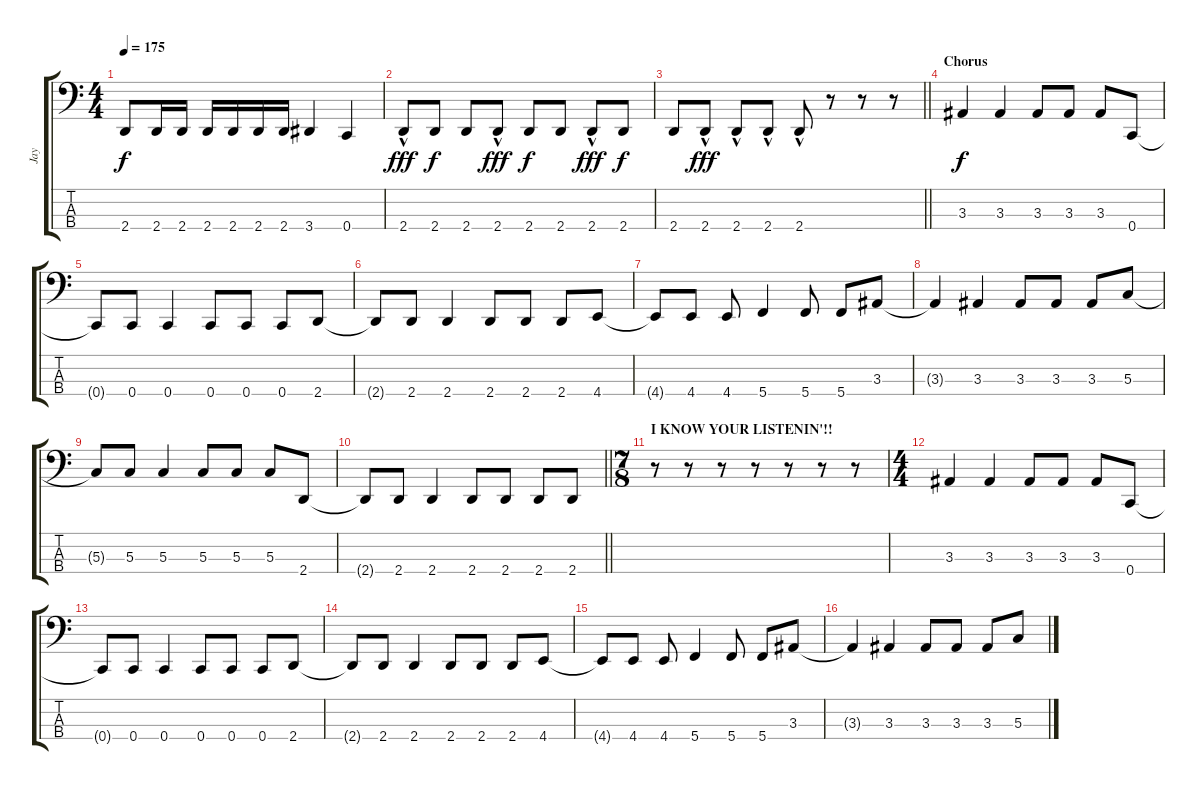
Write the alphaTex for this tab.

\track ("Jay" "Jay") {instrument electricbasspick}
\staff {score tabs}
\tuning (F2 C2 G1 C1) {hide}
\ts (4 4)
\tempo 175
\clef f4
\ks c
2.4{t}.8{dy f} 2.4.16 2.4.16 2.4.16 2.4.16 2.4.16 2.4.16 3.4.4 0.4.4 |
2.4{hac}.8{dy fff} 2.4.8{dy f} 2.4.8 2.4{hac}.8{dy fff} 2.4.8{dy f} 2.4.8 2.4{hac}.8{dy fff} 2.4.8{dy f} |
\barLineRight lightlight
2.4.8 2.4{hac}.8{dy fff} 2.4{hac}.8 2.4{hac}.8 2.4{hac}.8 r.8 r.8 r.8 |
\section ("" "Chorus")
3.3.4{dy f} 3.3.4 3.3.8 3.3.8 3.3.8 0.4.8 |
0.4{t}.8 0.4.8 0.4.4 0.4.8 0.4.8 0.4.8 2.4.8 |
2.4{t}.8 2.4.8 2.4.4 2.4.8 2.4.8 2.4.8 4.4.8 |
4.4{t}.8 4.4.8 4.4.8 5.4.4 5.4.8 5.4.8 3.3.8 |
3.3{t}.4 3.3.4 3.3.8 3.3.8 3.3.8 5.3.8 |
5.3{t}.8 5.3.8 5.3.4 5.3.8 5.3.8 5.3.8 2.4.8 |
\barLineRight lightlight
2.4{t}.8 2.4.8 2.4.4 2.4.8 2.4.8 2.4.8 2.4.8 |
\ts (7 8)
\section ("" "I KNOW YOUR LISTENIN'!!")
r.8 r.8 r.8 r.8 r.8 r.8 r.8 |
\ts (4 4)
3.3.4 3.3.4 3.3.8 3.3.8 3.3.8 0.4.8 |
0.4{t}.8 0.4.8 0.4.4 0.4.8 0.4.8 0.4.8 2.4.8 |
2.4{t}.8 2.4.8 2.4.4 2.4.8 2.4.8 2.4.8 4.4.8 |
4.4{t}.8 4.4.8 4.4.8 5.4.4 5.4.8 5.4.8 3.3.8 |
3.3{t}.4 3.3.4 3.3.8 3.3.8 3.3.8 5.3.8
